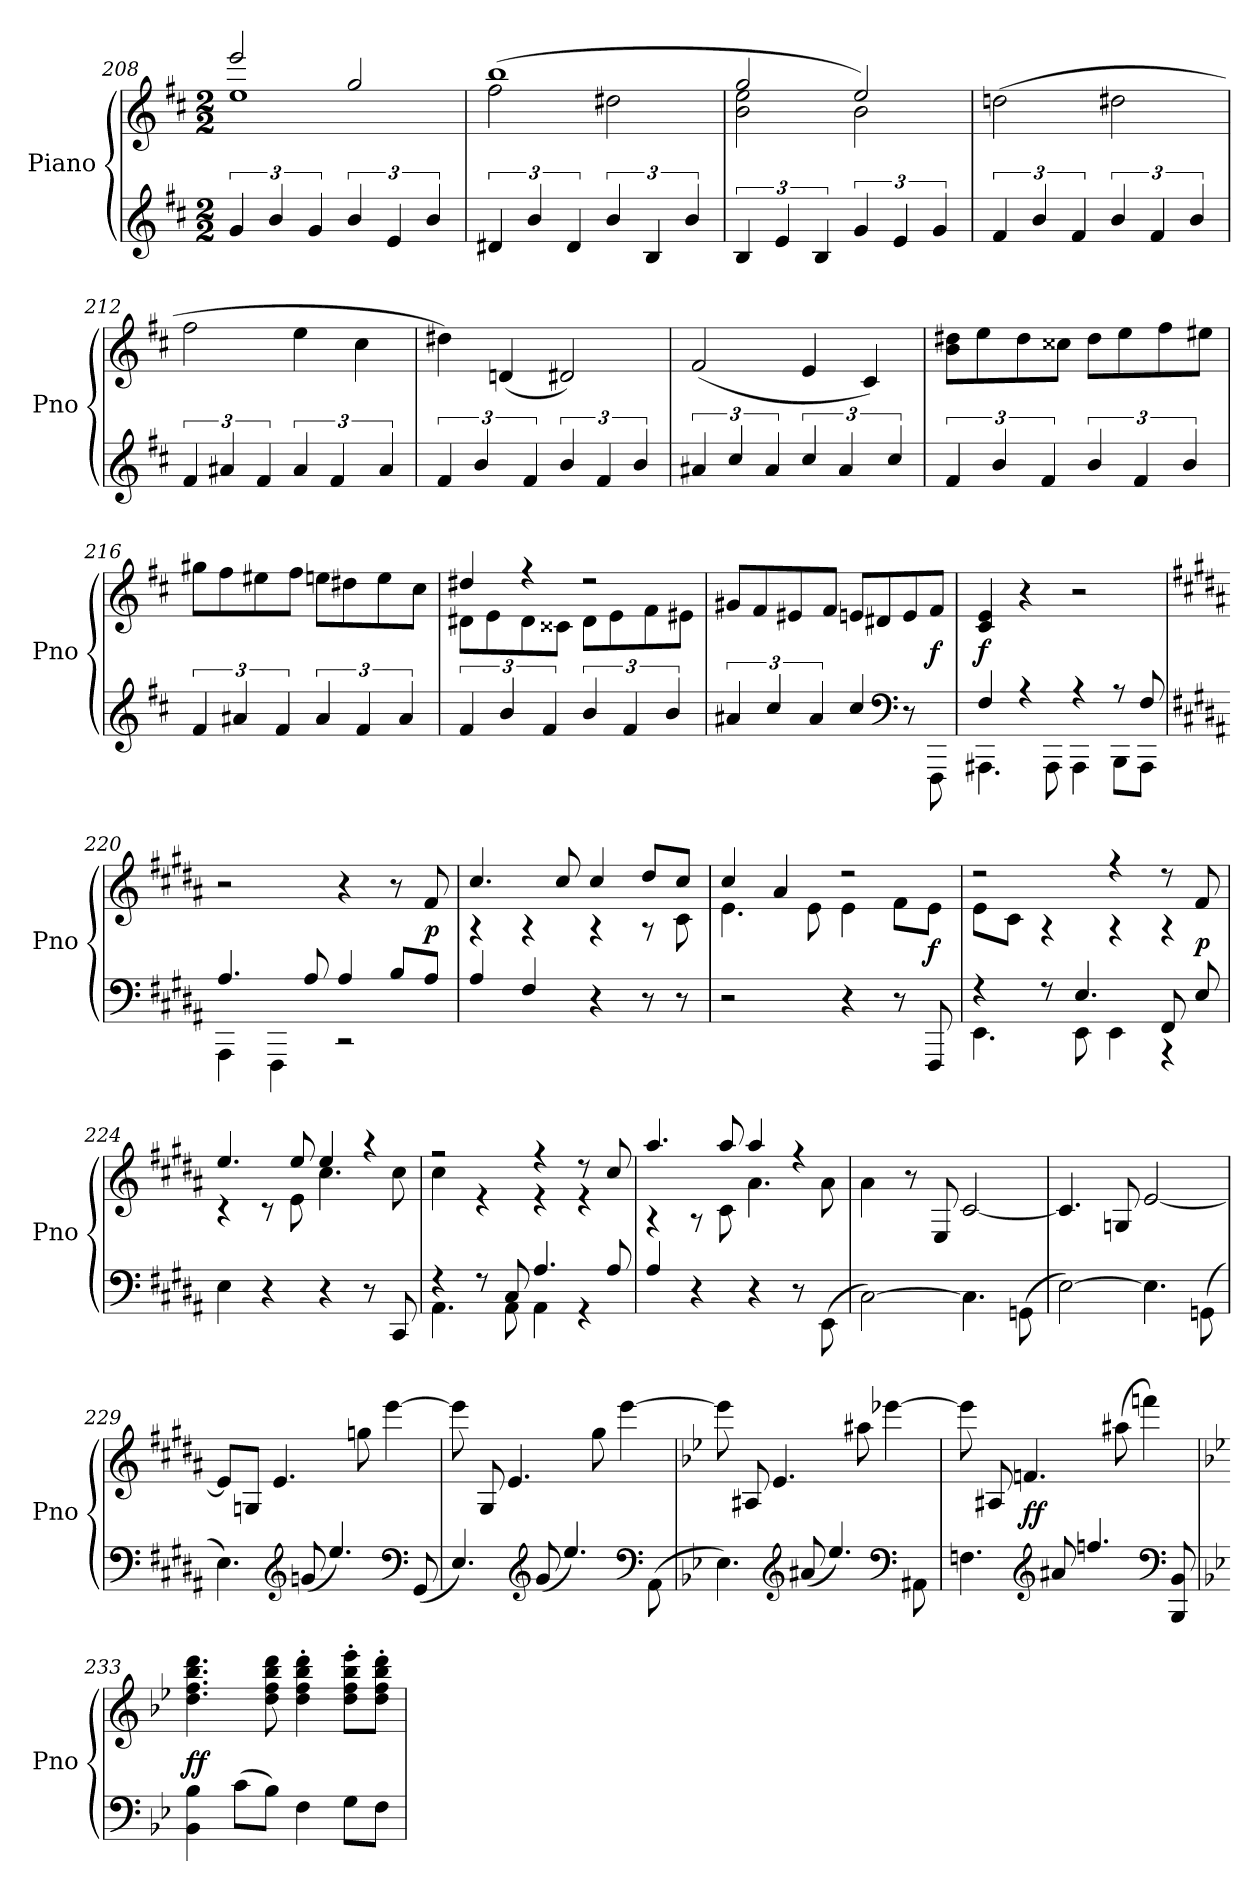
**kern	**kern	**dynam
*part1	*part1	*part1
*staff2	*staff1	*staff1/2
*I"Piano	*	*
*I'Pno	*	*
*clefG2	*clefG2	*
*k[f#c#]	*k[f#c#]	*
*M2/2	*M2/2	*
=208	=208	=208
*	*^	*
6g/	2eee/	1ee	.
6b/	.	.	.
6g/	.	.	.
6b/	2gg/	.	.
6e/	.	.	.
6b/	.	.	.
=209	=209	=209	=209
6d#X/	(1bb	2ff#\	.
6b/	.	.	.
6d#/	.	.	.
6b/	.	2dd#X\	.
6B/	.	.	.
6b/	.	.	.
=210	=210	=210	=210
6B/	2gg/	2b\ 2ee\	.
6e/	.	.	.
6B/	.	.	.
6g/	2ee/)	2b\	.
6e/	.	.	.
6g/	.	.	.
*	*v	*v	*
=211	=211	=211
6f#/	(2ddn\	.
6b/	.	.
6f#/	.	.
6b/	2dd#X\	.
6f#/	.	.
6b/	.	.
=212	=212	=212
6f#/	2ff#\	.
6a#X/	.	.
6f#/	.	.
6a#/	4ee\	.
6f#/	.	.
.	4cc#\	.
6a#/	.	.
=213	=213	=213
6f#/	4dd#X\)	.
6b/	.	.
.	(4dn/	.
6f#/	.	.
6b/	2d#X/)	.
6f#/	.	.
6b/	.	.
=214	=214	=214
6a#X/	(2f#/	.
6cc#/	.	.
6a#/	.	.
6cc#/	4e/	.
6a#/	.	.
.	4c#/)	.
6cc#/	.	.
=215	=215	=215
6f#/	8b\ 8dd#X\L	.
.	8ee\	.
6b/	.	.
.	8dd#\	.
6f#/	.	.
.	8cc##X\J	.
6b/	8dd#\L	.
.	8ee\	.
6f#/	.	.
.	8ff#\	.
6b/	.	.
.	8ee#X\J	.
=216	=216	=216
6f#/	8gg#X\L	.
.	8ff#\	.
6a#X/	.	.
.	8ee#X\	.
6f#/	.	.
.	8ff#\J	.
6a#/	8een\L	.
.	8dd#X\	.
6f#/	.	.
.	8ee\	.
6a#/	.	.
.	8cc#\J	.
=217	=217	=217
*	*^	*
6f#/	4dd#X/	8d#X\L	.
.	.	8e\	.
6b/	.	.	.
.	4r	8d#\	.
6f#/	.	.	.
.	.	8c##X\J	.
6b/	2r	8d#\L	.
.	.	8e\	.
6f#/	.	.	.
.	.	8f#\	.
6b/	.	.	.
.	.	8e#X\J	.
*	*v	*v	*
=218	=218	=218
6a#X/	8g#X/L	.
.	8f#/	.
6cc#/	.	.
.	8e#X/	.
6a#/	.	.
.	8f#/J	.
4cc#/	8en/L	.
.	8d#X/	.
*clefF4	*	*
8r	8e/	.
8FFF#\	8f#/J	f
=219	=219	=219
*^	*	*
4F#/	4.AAA#X\	4c#/ 4e/	f
4r	.	4r	.
.	8AAA#\	.	.
4r	4AAA#\	2r	.
8r	8BBB\L	.	.
8F#/	8AAA#\J	.	.
=220	=220	=220	=220
*k[f#c#g#d#a#]	*	*k[f#c#g#d#a#]	*
4.A#/	4AAA#\	2r	.
.	4FFF#\	.	.
8A#/	.	.	.
4A#/	2r	4r	.
8B/L	.	8r	.
8A#/J	.	8f#/	p
*v	*v	*	*
=221	=221	=221
*	*^	*
4A#/	4.cc#/	4r	.
4F#/	.	4r	.
.	8cc#/	.	.
4r	4cc#/	4r	.
8r	8dd#/L	8r	.
8r	8cc#/J	8c#\	.
=222	=222	=222	=222
2r	4cc#/	4.e\	.
.	4a#/	.	.
.	.	8e\	.
4r	2r	4e\	.
8r	.	8f#\L	.
8FFF#/	.	8e\J	f
=223	=223	=223	=223
*^	*	*	*
4r	4.EE\	2r	8e\L	.
.	.	.	8c#\J	.
8r	.	.	4r	.
4.E/	8EE\	.	.	.
.	4EE\	4r	4r	.
8FF#/	4r	8r	4r	.
8E/	.	8f#/	.	p
*v	*v	*	*	*
=224	=224	=224	=224
4E\	4.ee/	4r	.
4r	.	8r	.
.	8ee/	8e\	.
4r	4ee/	4.cc#\	.
8r	4r	.	.
8CC#/	.	8cc#\	.
=225	=225	=225	=225
*^	*	*	*
4r	4.AA#\	2r	4cc#\	.
8r	.	.	4r	.
8C#/	8AA#\	.	.	.
4.A#/	4AA#\	4r	4r	.
.	4r	8r	4r	.
8A#/	.	8cc#/	.	.
*v	*v	*	*	*
=226	=226	=226	=226
4A#/	4.aa#/	4r	.
4r	.	8r	.
.	8aa#/	8c#\	.
4r	4aa#/	4.a#\	.
8r	4r	.	.
(8EE\	.	8a#\	.
=227	=227	=227	=227
!	!LO:TX:c:t=cresc.	!	!
*	*v	*v	*
[2C#\)	4a#\	.
.	8r	.
.	8E/	.
4.C#\]	[2c#/	.
(8GGn\	.	.
=228	=228	=228
[2E\)	4.c#/]	.
.	8Gn/	.
4.E\]	[2e/	.
(8GGn\	.	.
=229	=229	=229
4.E\)	8e/L]	.
.	8Gn/J	.
.	4.e/	.
*clefG2	*	*
(8gn/	.	.
4.ee/)	.	.
.	8ggn\	.
.	[4eee\	.
*clefF4	*	*
(8GG#/	.	.
=230	=230	=230
4.E/)	8eee\]	.
.	8G#/	.
.	4.e/	.
*clefG2	*	*
(8g#/	.	.
4.ee/)	.	.
.	8gg#\	.
.	[4eee\	.
*clefF4	*	*
(8AA#\	.	.
=231	=231	=231
*k[b-e-]	*k[b-e-]	*
4.E-\)	8eee\]	.
.	8A#X/	.
.	4.e-/	.
*clefG2	*	*
(8a#X/	.	.
4.ee-/)	.	.
.	8aa#X\	.
.	[4eee-X\	.
*clefF4	*	*
8AA#X\	.	.
=232	=232	=232
4.Fn\	8eee-\]	.
.	8A#X/	.
.	4.fn/	ff
*clefG2	*	*
8a#X/	.	.
4.ffn/	.	.
.	(8aa#X\	.
.	4fffn\)	.
*clefF4	*	*
8BBB-/ 8BB-/	.	.
=233	=233	=233
*k[b-e-]	*k[b-e-]	*
4BB-\ 4B-\	4.dd\ 4.ff\ 4.bb-\ 4.ddd\	ff
(8c\L	.	.
8B-\J)	8dd\ 8ff\ 8bb-\ 8ddd\	.
4F\	4dd'\ 4ff'\ 4bb-'\ 4ddd'\	.
8G\L	8dd'\ 8ff'\ 8bb-'\ 8eee-'\L	.
8F\J	8dd'\ 8ff'\ 8bb-'\ 8ddd'\J	.
=	=	=
*-	*-	*-
